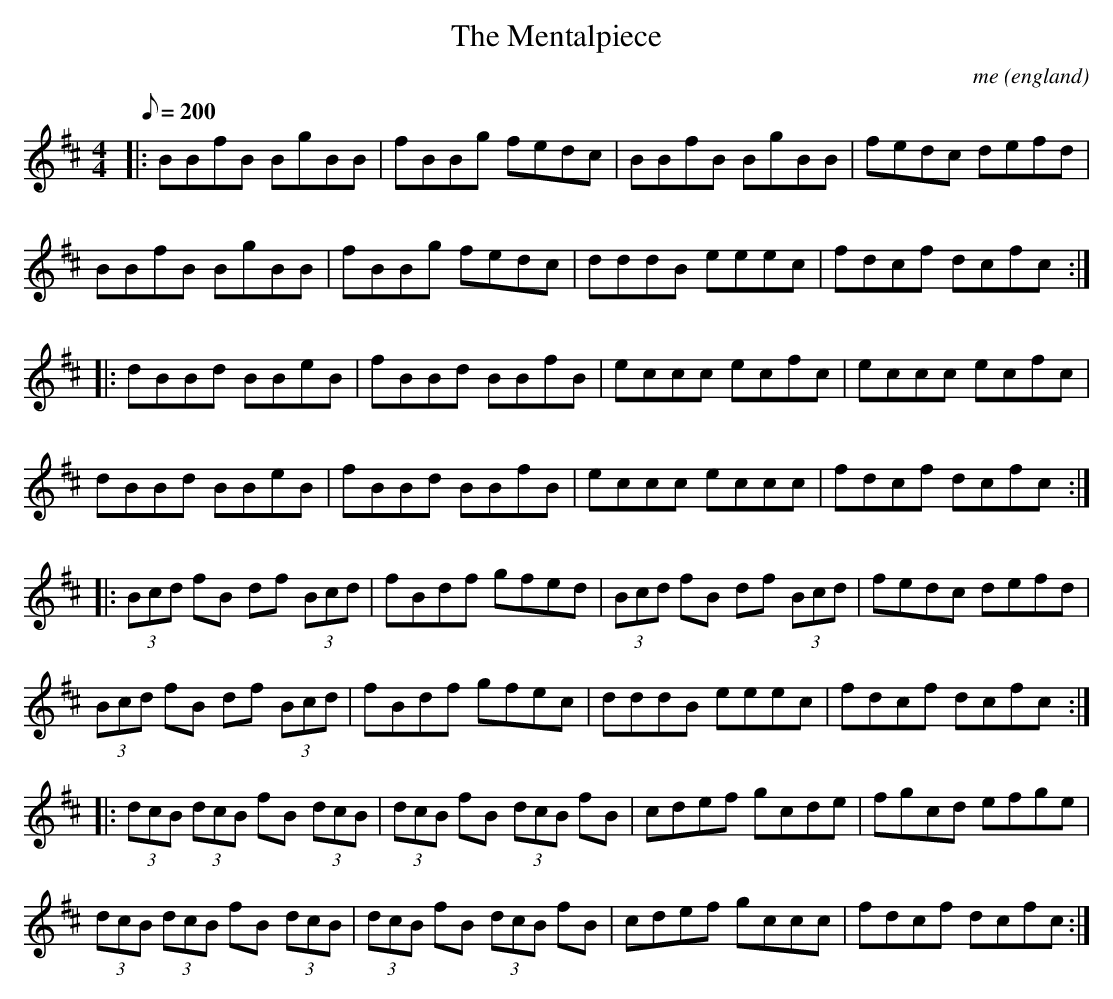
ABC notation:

X:1
T:The Mentalpiece
O:england
M:4/4
L:1/8
Q:200
C:me
K:Bm
|:BBfB BgBB|fBBg fedc|BBfB BgBB|fedc defd|
BBfB BgBB|fBBg fedc|dddB eeec|fdcf dcfc:|
|:dBBd BBeB|fBBd BBfB|eccc ecfc|eccc ecfc|
dBBd BBeB|fBBd BBfB|eccc eccc|fdcf dcfc:|
|:(3Bcd fB df (3Bcd|fBdf gfed|(3Bcd fB df (3Bcd|fedc defd|
(3Bcd fB df (3Bcd|fBdf gfec|dddB eeec|fdcf dcfc:|
|:(3dcB (3dcB fB (3dcB|(3dcB fB (3dcB fB|cdef gcde|fgcd efge|
(3dcB (3dcB fB (3dcB|(3dcB fB (3dcB fB|cdef gccc|fdcf dcfc:|
